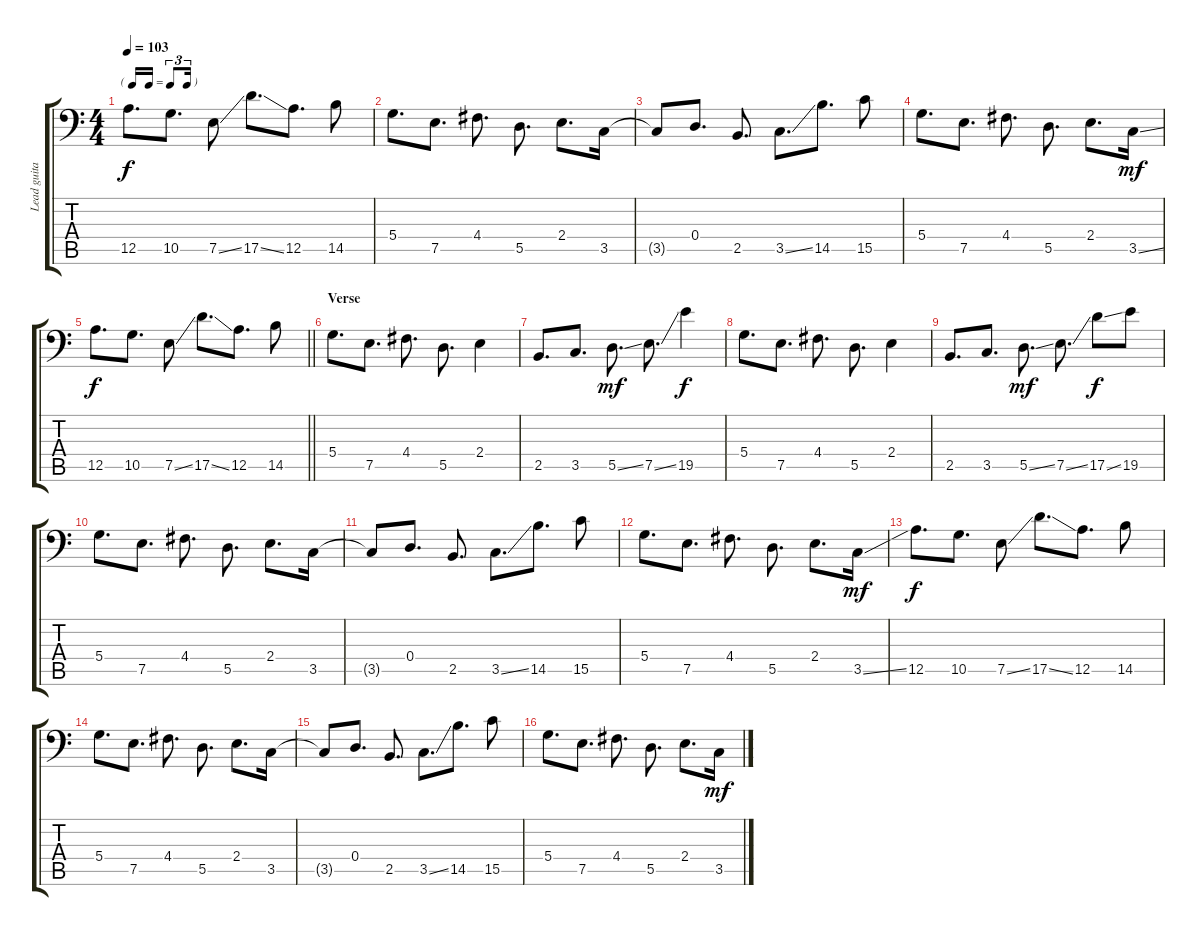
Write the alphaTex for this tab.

\track ("Lead guitar" "Lead guita") {instrument distortionguitar}
\staff {score tabs}
\tuning (E3 B2 G2 D2 A1 E1) {hide}
\ts (4 4)
\tf triplet16th
\tempo 103
\clef f4
\ks c
12.5.8{d dy f} 10.5.8{d} 7.5{ss}.8 17.5{ss}.8{d} 12.5.8{d} 14.5.8 |
5.4.8{d} 7.5.8{d} 4.4.8{d} 5.5.8{d} 2.4.8{d} 3.5.16 |
3.5{t}.8 0.4.8{d} 2.5.8{d} 3.5{ss}.8{d} 14.5.8{d} 15.5.8 |
5.4.8{d} 7.5.8{d} 4.4.8{d} 5.5.8{d} 2.4.8{d} 3.5{ss}.16{dy mf} |
\barLineRight lightlight
12.5.8{d dy f} 10.5.8{d} 7.5{ss}.8 17.5{ss}.8{d} 12.5.8{d} 14.5.8 |
\section ("" "Verse")
5.4.8{d} 7.5.8{d} 4.4.8{d} 5.5.8{d} 2.4.4 |
2.5.8{d} 3.5.8{d} 5.5{ss}.8{d dy mf} 7.5{ss}.8{d} 19.5.4{dy f} |
5.4.8{d} 7.5.8{d} 4.4.8{d} 5.5.8{d} 2.4.4 |
2.5.8{d} 3.5.8{d} 5.5{ss}.8{d dy mf} 7.5{ss}.8{d} 17.5{ss}.8{dy f} 19.5.8 |
5.4.8{d} 7.5.8{d} 4.4.8{d} 5.5.8{d} 2.4.8{d} 3.5.16 |
3.5{t}.8 0.4.8{d} 2.5.8{d} 3.5{ss}.8{d} 14.5.8{d} 15.5.8 |
5.4.8{d} 7.5.8{d} 4.4.8{d} 5.5.8{d} 2.4.8{d} 3.5{ss}.16{dy mf} |
12.5.8{d dy f} 10.5.8{d} 7.5{ss}.8 17.5{ss}.8{d} 12.5.8{d} 14.5.8 |
5.4.8{d} 7.5.8{d} 4.4.8{d} 5.5.8{d} 2.4.8{d} 3.5.16 |
3.5{t}.8 0.4.8{d} 2.5.8{d} 3.5{ss}.8{d} 14.5.8{d} 15.5.8 |
5.4.8{d} 7.5.8{d} 4.4.8{d} 5.5.8{d} 2.4.8{d} 3.5{ss}.16{dy mf}
